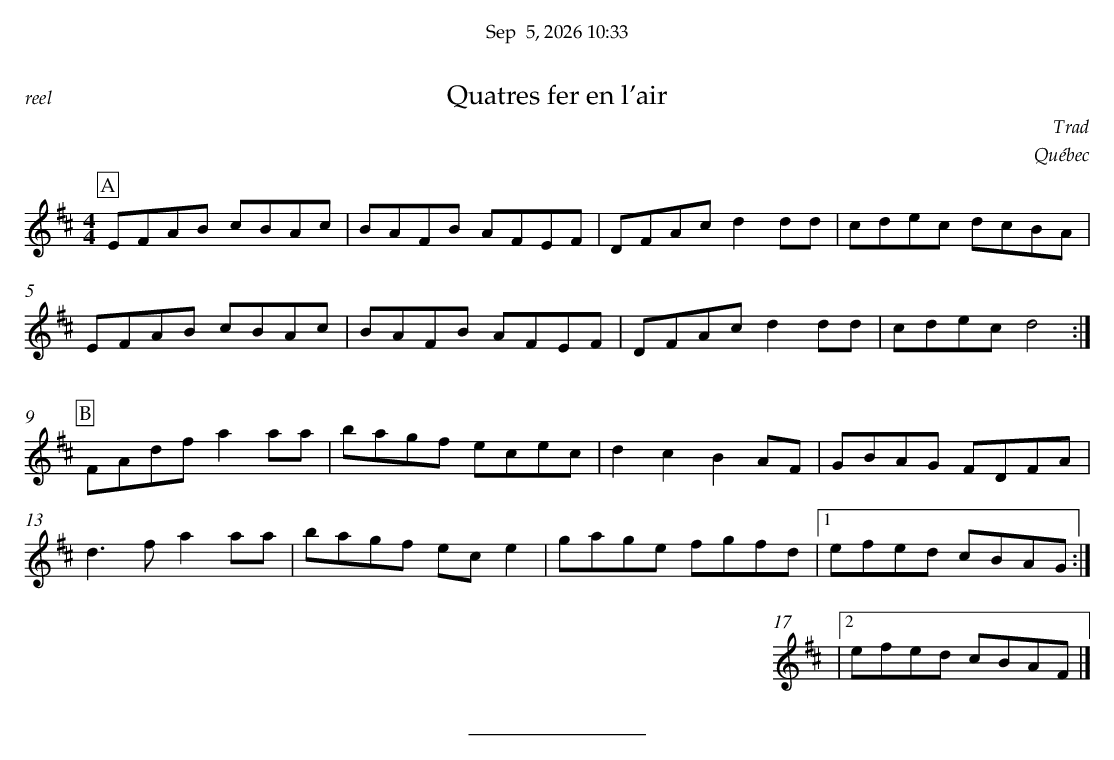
X:1
T:Quatres fer en l'air
C:Trad
O:Québec
M:4/4
L:1/8
K:Dmaj
P:A
EFAB cBAc | BAFB AFEF | DFAc d2dd | cdec dcBA |
EFAB cBAc | BAFB AFEF | DFAc d2dd | cdec d4:|
%%vskip 0.5cm
P:B
FAdf a2aa | bagf ecec | d2c2 B2AF | GBAG FDFA |
d3 f a2aa | bagf ece2 | gage fgfd |1 efed cBAG :|
|2 efed cBAF |]
